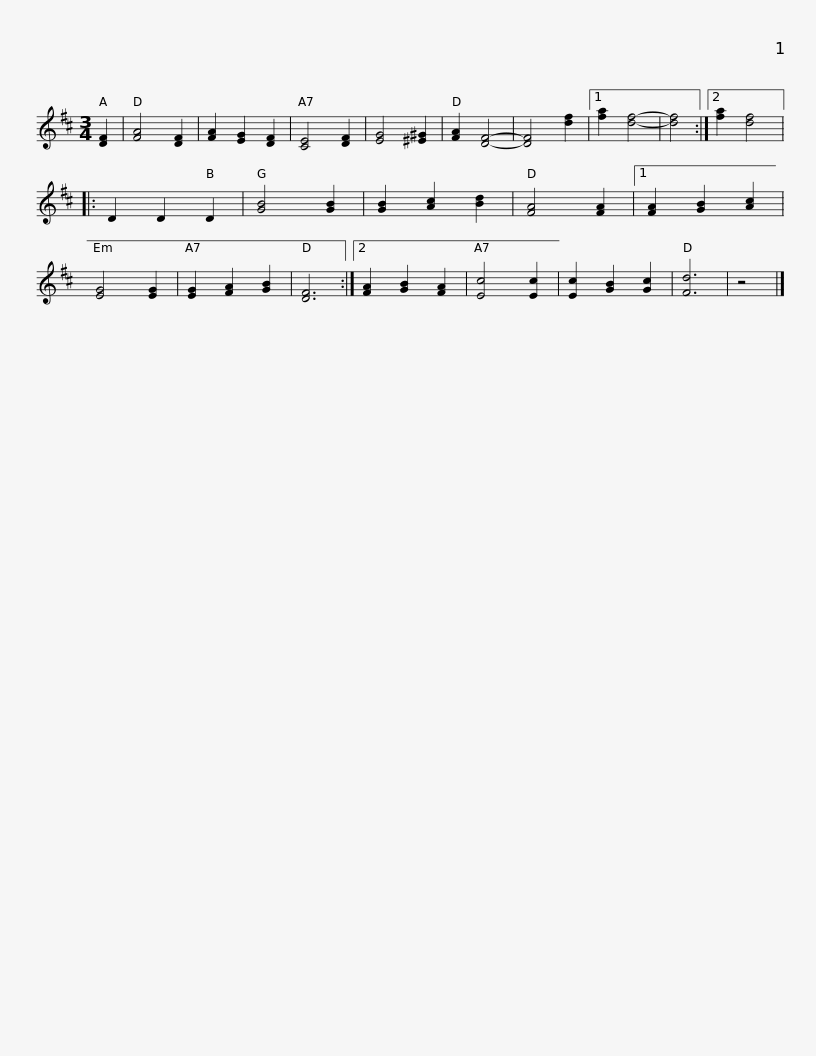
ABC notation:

X:1
L:1/8
M:3/4
I:linebreak $
K:D
V:1 treble
V:1
 [DF]2 | [FA]4 [DF]2 | [FA]2 [EG]2 [DF]2 | [CE]4 [DF]2 | [EG]4 [^E^G]2 | %5
 [FA]2 [DF]4- | [DF]4 [df]2 |1 [fa]2 [df]4- | [df]4 :|2 [fa]2 [df]4 |: %10
 D2 D2 D2 | [GB]4 [GB]2 | [GB]2 [Ac]2 [Bd]2 | [FA]4 [FA]2 |1$ [FA]2 [GB]2 [Ac]2 | %15
 [EG]4 [EG]2 | [EG]2 [FA]2 [GB]2 | [DF]6 :|2 [FA]2 [GB]2 [FA]2 | [Ec]4 [Ec]2 | %20
 [Ec]2 [GB]2 [Gc]2 | [Fd]6 | z4 |] %23
